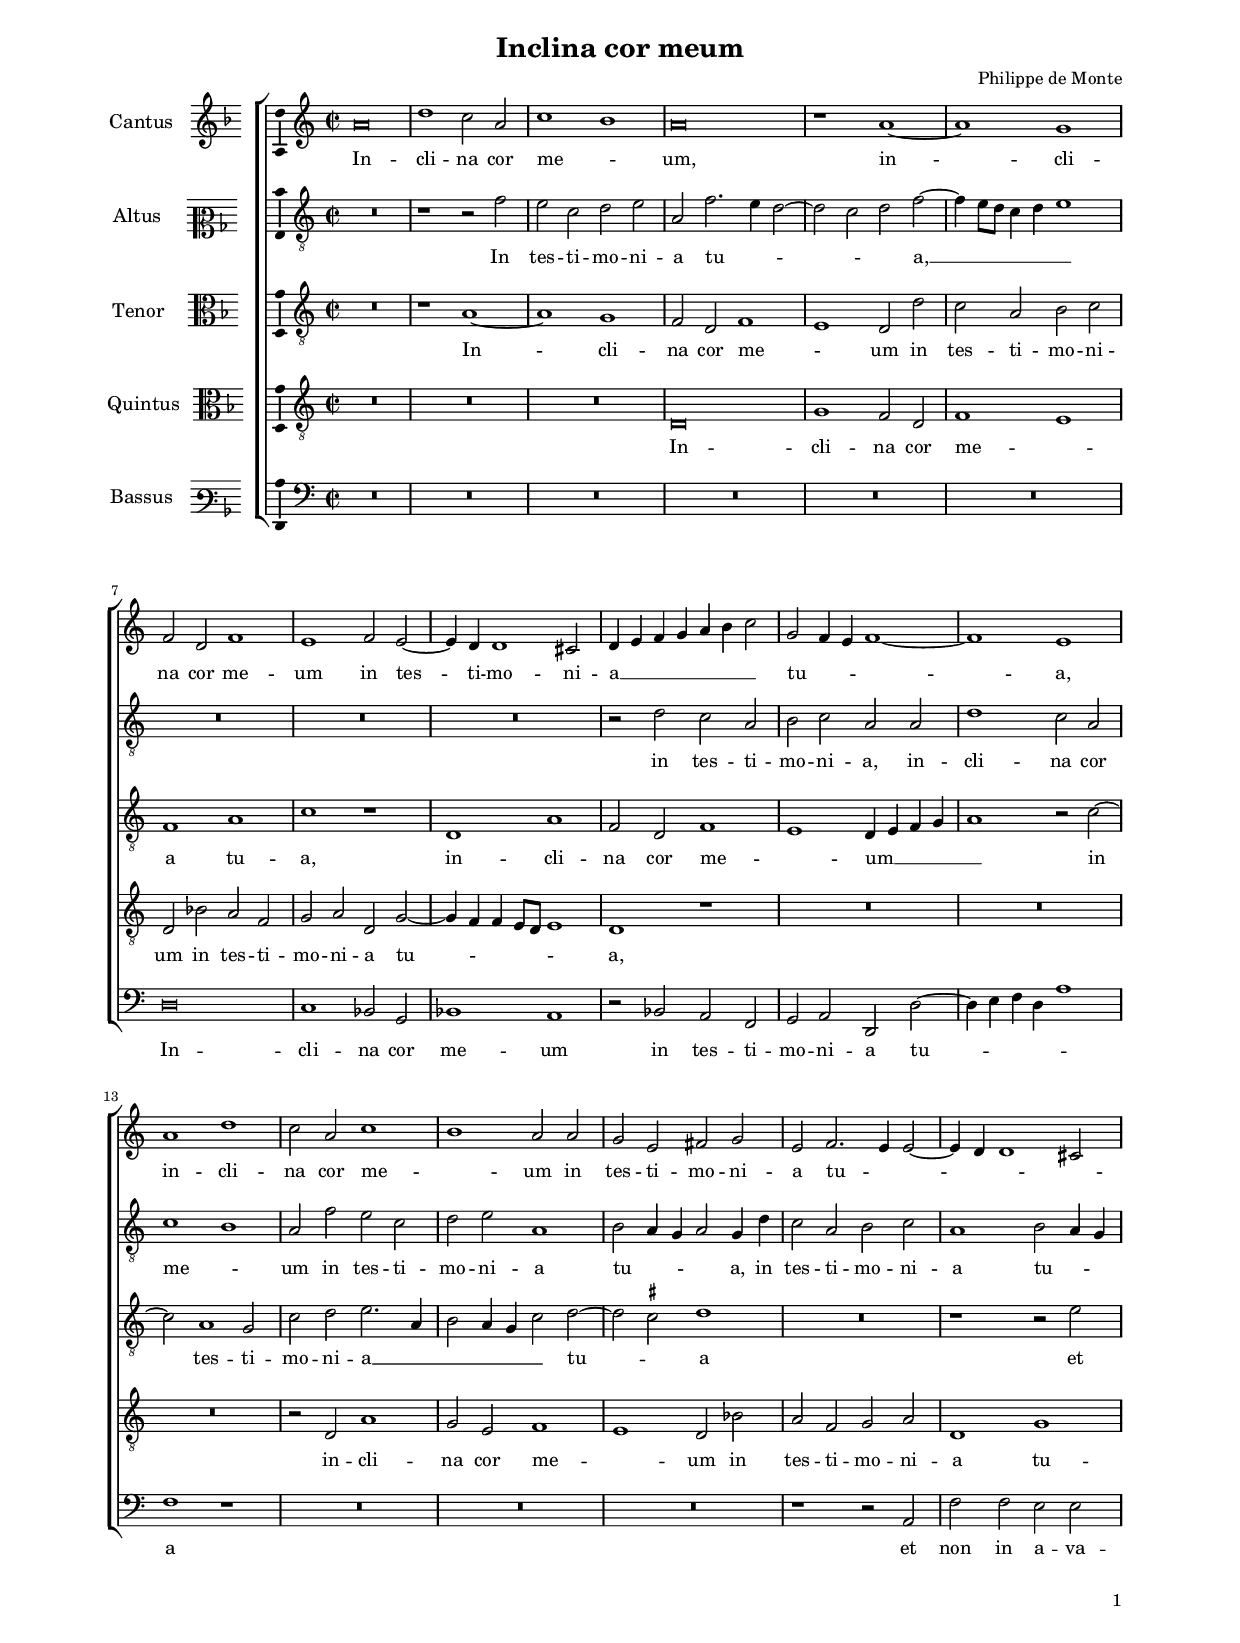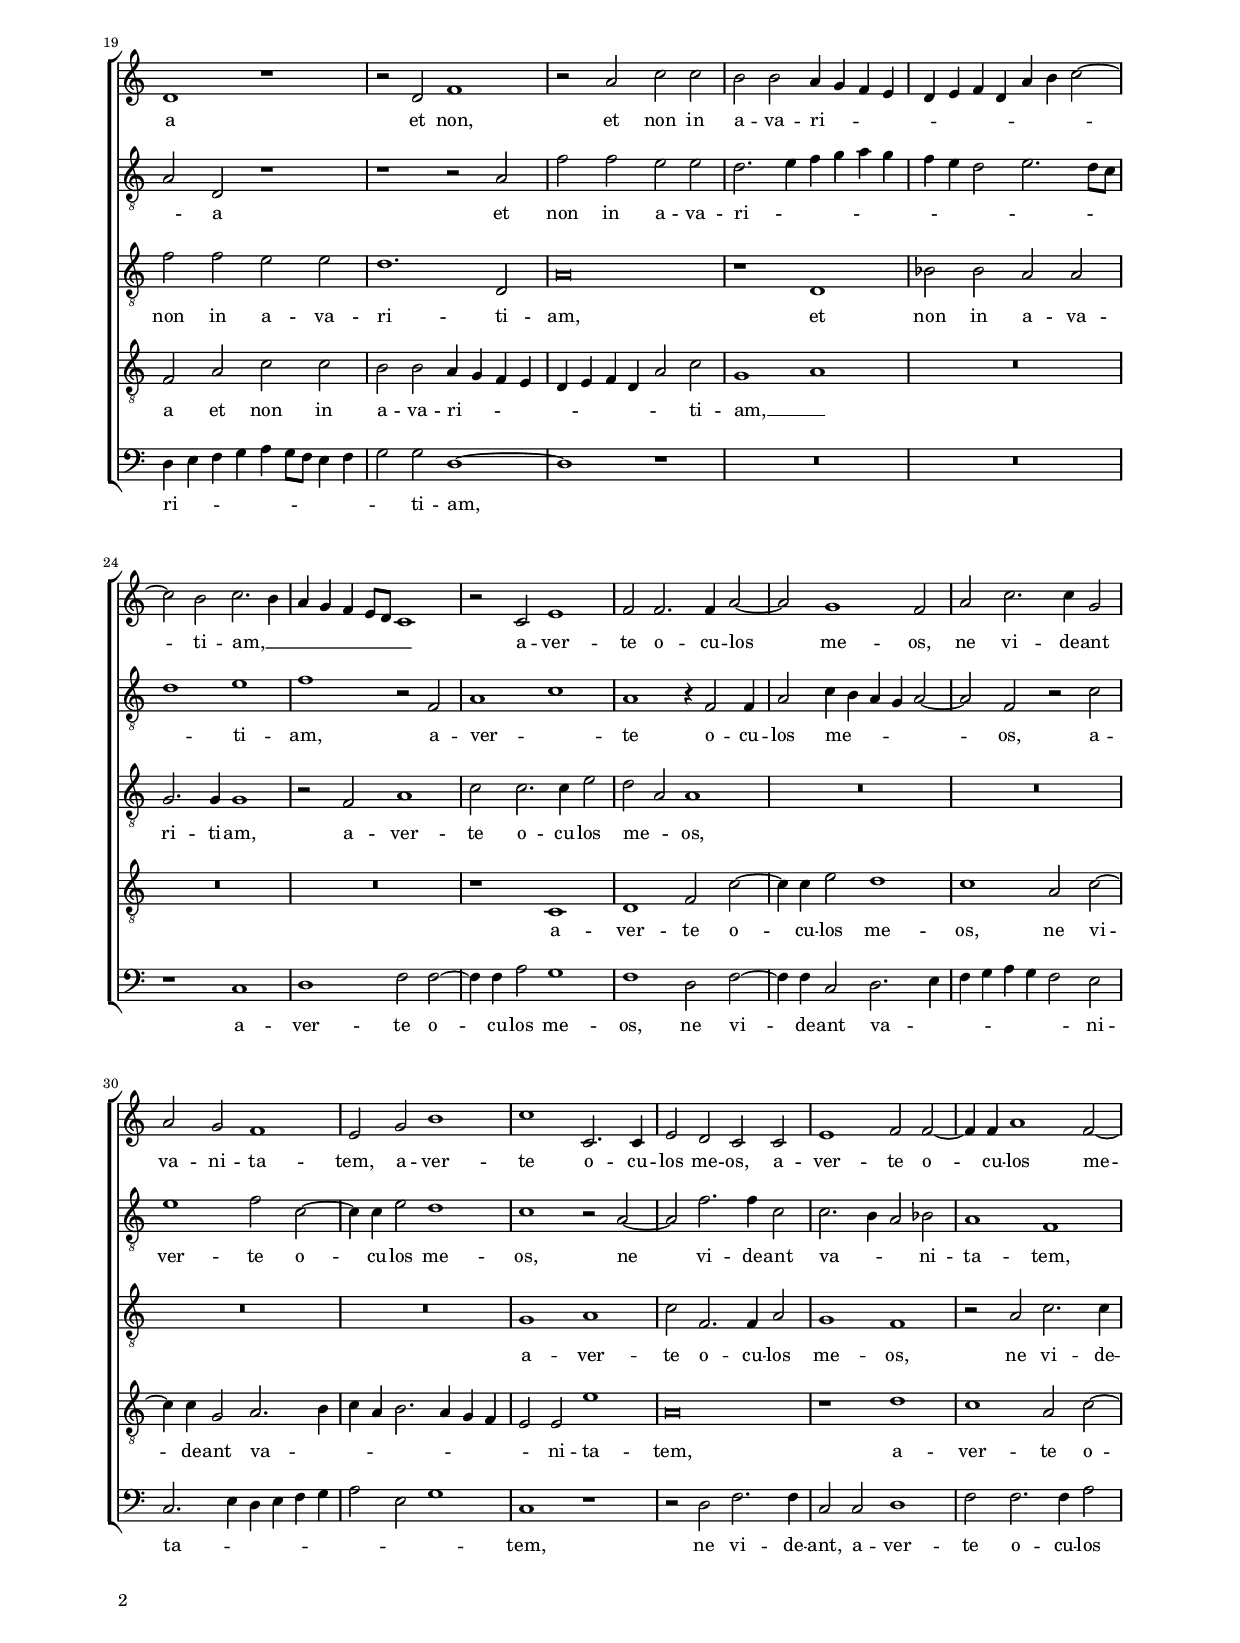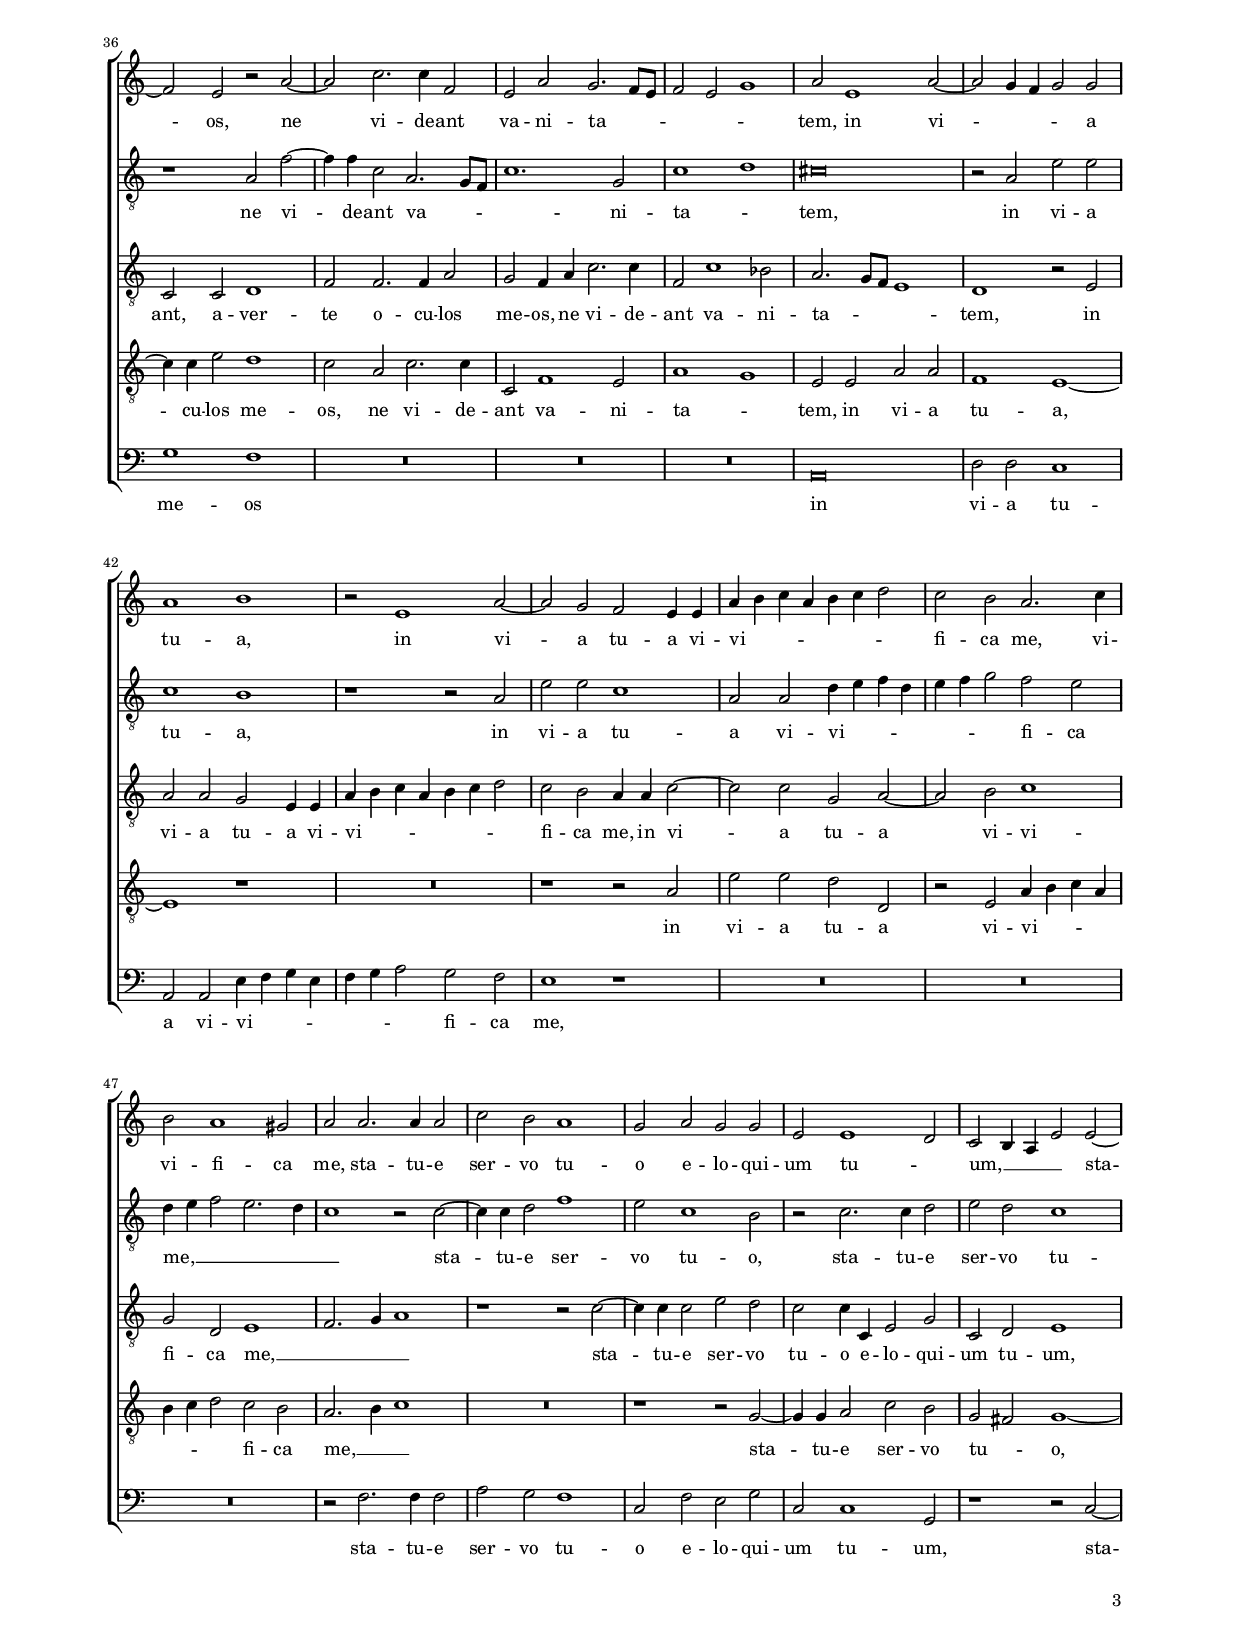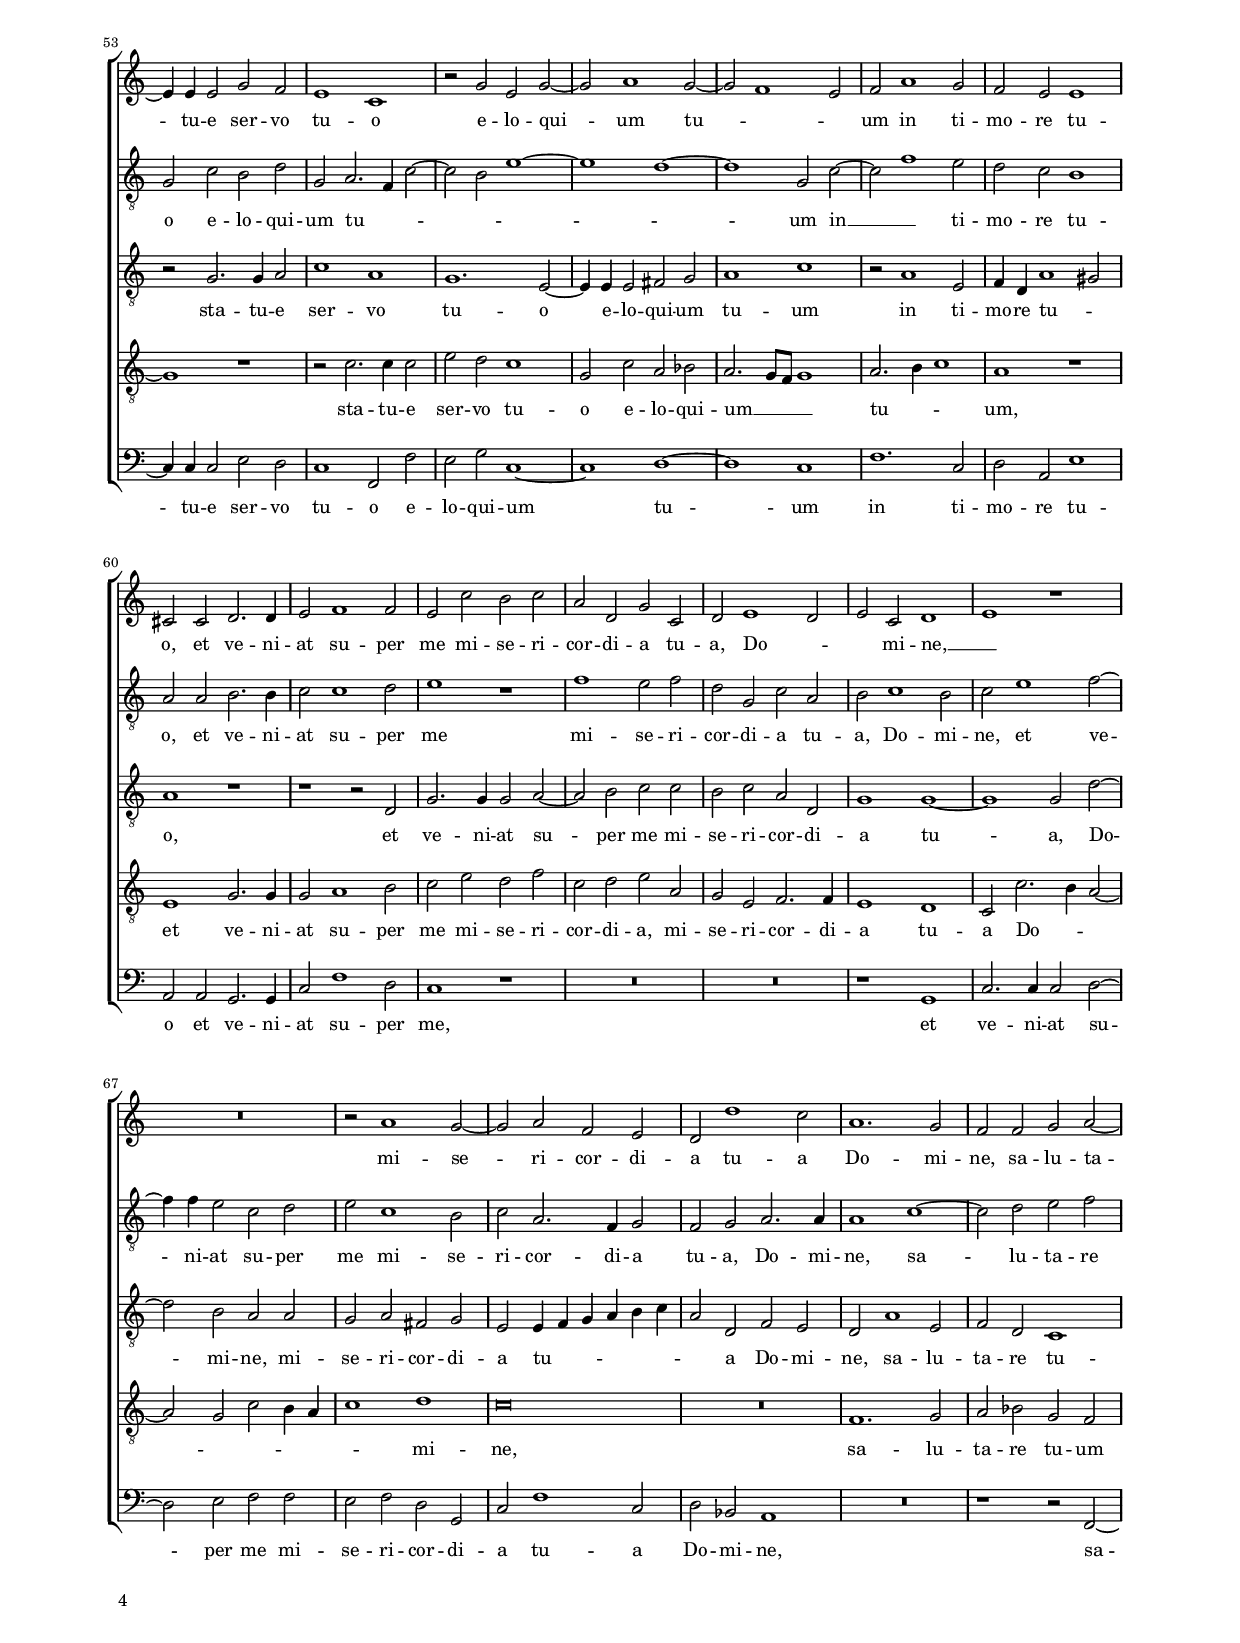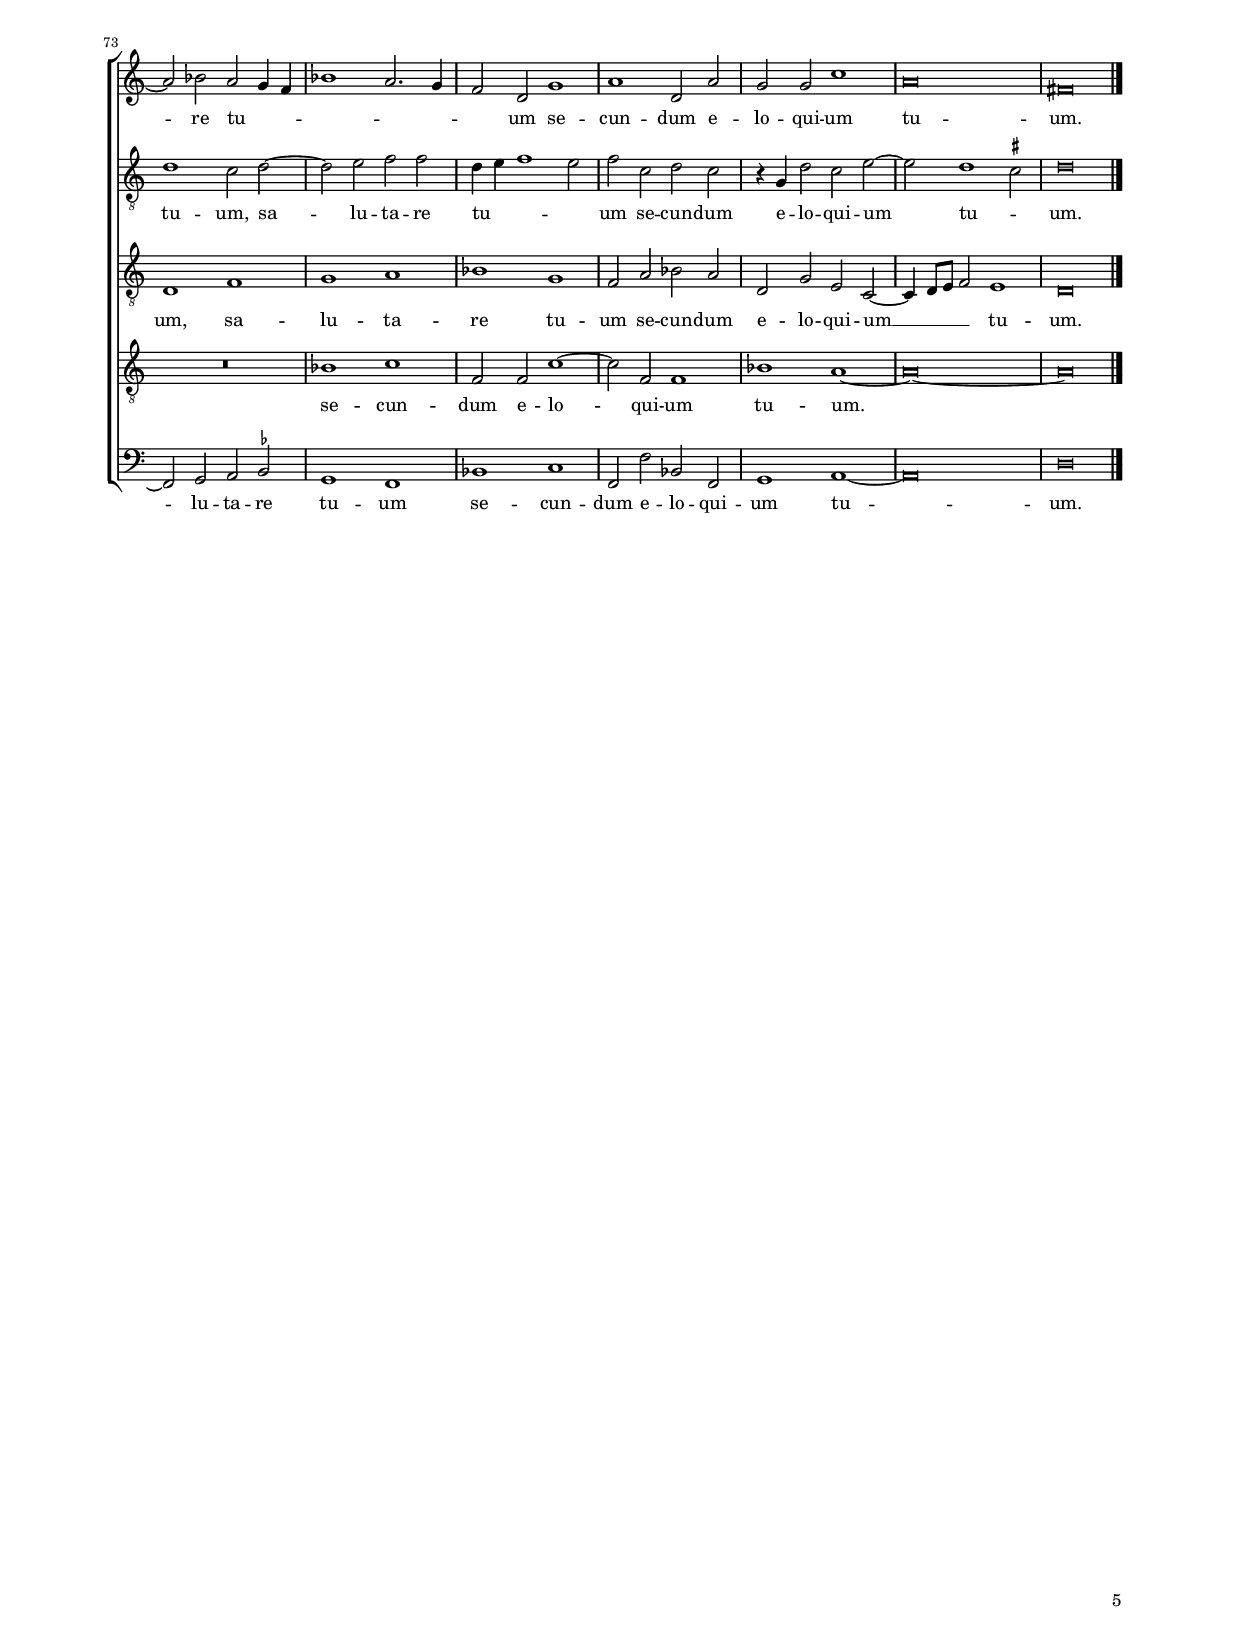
\header
{
  title="Inclina cor meum"
  composer="Philippe de Monte"
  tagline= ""
}

\version "2.22.0"
\include "deutsch.ly"
#(set-global-staff-size 15)
% #(set-default-paper-size "letter")
#(ly:set-option 'point-and-click #f)


	ficta = { \once \set suggestAccidentals = ##t }
	
	forget = #(define-music-function (music) (ly:music?) #{
		\accidentalStyle forget
		$music
		\accidentalStyle default
		#})
	
	m = \melisma
	me = \melismaEnd
	
    
\paper
	{
	top-margin = 1.8 \cm
	bottom-margin = 1.2 \cm
	left-margin = 2 \cm
	right-margin = 2 \cm
	ragged-bottom = ##f
	ragged-last-bottom = ##t
	print-page-number = ##f
	score-system-spacing = #'((basic-distance . 16) (minimum-distance . 14) (padding . 5) (strechability . 150))
	system-system-spacing = #'((basic-distance . 16) (minimum-distance . 14) (padding . 5) (strechability . 150))
    oddFooterMarkup=\markup   \fill-line { "" \fromproperty #'page:page-number-string }
    evenFooterMarkup=\markup  \fill-line { \fromproperty #'page:page-number-string "" }
    last-bottom-spacing = #'((basic-distance . 12) (minimum-distance . 7) (padding . 4))
%	print-all-headers = ##t
%	print-first-page-number = ##t
%	first-page-number = 1
	}

	
global = {
	\key f \major
	\time 2/2 \set Score.measureLength = #(ly:make-moment 2/1)
    \skip 1*2*79 \bar "|."
	}


incipitcantus = \markup { \score {
	{
	\set Staff.instrumentName = \markup { \fontsize #1 "Cantus" }
	\key f \major
	\clef violin
	s4 \bar ""
	}
	\layout  {
	raggedright = ##t
	indent = 1.6 \cm
	line-width = 2.2\cm
	\context { \Staff \remove Time_signature_engraver }
	\override Staff.Clef.Y-extent = #'(0 . 0)
	}} \hspace #1 }
	
      
incipitaltus = \markup { \score {
	{
	\set Staff.instrumentName = \markup { \fontsize #1 "Altus" }
	\key f \major
	\clef mezzosoprano
	s4 \bar ""
	}
	\layout  {
	raggedright = ##t
	indent = 1.6 \cm
	line-width = 2.2\cm
	\context { \Staff \remove Time_signature_engraver }
	\override Staff.Clef.Y-extent = #'(0 . 0)
	}} \hspace #1 }


incipittenor = \markup { \score {
	{
	\set Staff.instrumentName = \markup { \fontsize #1 "Tenor" }
	\key f \major
	\clef alto
	s4 \bar ""
	}
	\layout  {
	raggedright = ##t
	indent = 1.6 \cm
	line-width = 2.2\cm
	\context { \Staff \remove Time_signature_engraver }
	\override Staff.Clef.Y-extent = #'(0 . 0)
	}} \hspace #1 }
      
      
incipitquintus = \markup { \score {
	{
	\set Staff.instrumentName = \markup { \fontsize #1 "Quintus" }
	\key f \major
	\clef alto
	s4 \bar ""
	}
	\layout  {
	raggedright = ##t
	indent = 1.6 \cm
	line-width = 2.2\cm
	\context { \Staff \remove Time_signature_engraver }
	\override Staff.Clef.Y-extent = #'(0 . 0)
	}} \hspace #1 }
      
      
incipitbassus = \markup { \score {
	{
	\set Staff.instrumentName = \markup { \fontsize #1 "Bassus" }
	\key f \major
	\clef varbaritone
	s4 \bar ""
	}
	\layout  {
	raggedright = ##t
	indent = 1.6 \cm
	line-width = 2.2\cm
	\context { \Staff \remove Time_signature_engraver }
	\override Staff.Clef.Y-extent = #'(0 . 0)
	}} \hspace #1 }


cantus =  \relative c''
	{
	d\breve
	g1 f2 d
	f1 \m e \me
	d\breve
%5
	r1 d~ |
	d1 c
	b2 g b1
	a1 b2 a~
	a4 g g1 fis2
%10
	g4 \m a b c d e f2 \me |
	c2 \m b4 a b1~
	b1 \me a
	d1 g
	f2 d f1 \m
%15
	e1 \me d2 d |
	c2 a h c
	a2 b2. \m a4 a2~
	a4 g g1 fis2 \me
	g1 r
%20
	r2 g b1 |
	r2 d f f
	e2 e d4 \m c b a
	g4 a b g d' e f2~
	f2 \me e f2. \m e4
%25
	d4 c b a8 g f1 \me |
	r2 f a1
	b2 b2. b4 d2~
	d2 c1 b2
	d2 f2. f4 c2
%30
	d2 c b1 |
	a2 c e1
	f1 f,2. f4
	a2 g f f
	a1 b2 b~
%35
	b4 b d1 b2~ |
	b2 a r d~
	d2 f2. f4 b,2
	a2 d c2. \m b8 a
	b2 a c1 \me
%40
	d2 a1 d2~ |
	d2 \m c4 b c2 \me c
	d1 e
	r2 a,1 d2~
	d2 c b a4 a
%45
	d4 \m e f d e f g2 \me |
	f2 e d2. f4
	e2 d1 cis2
	d2 d2. d4 d2
	f2 e d1
%50
	c2 d c c |
	a2 a1 \m g2 \me
	f2 \m e4 d a'2 \me a~
	a4 a a2 c b
	a1 f
%55
	r2 c' a c~ |
	c2 d1 c2~
	c2 \m b1 a2 \me
	b2 d1 c2
	b2 a a1
%60
	fis2 fis g2. g4 |
	a2 b1 b2
	a2 f' e f
	d2 g, c f,
	g2 a1 \m g2
%65
	a2 \me f g1 \m |
	a1 \me r
	R\breve
	r2 d1 c2~
	c2 d b a
%70
	g2 g'1 f2 |
	d1. c2
	b2 b c d~
	d2 es d2 \m c4 b
	es1 d2. c4
%75
	b2 \me g c1 |
	d1 g,2 d'
	c2 c f1
	d\breve
	h\breve |
	}


altus =  \relative c'
        {
	R\breve
	r1 r2 b'
	a2 f g a
	d,2 b'2. \m a4 g2~
%5
	g2 f g \me b~ |
	b4 \m a8 g f4 g a1 \me
	R\breve
	R\breve
	R\breve
%10
	r2 g f d |
	e2 f d d
	g1 f2 d
	f1 \m e \me
	d2 b' a f
%15
	g2 a d,1 |
	e2 \m d4 c d2 \me c4 g'
	f2 d e f
	d1 e2 \m d4 c
	d2 \me g, r1
%20
	r1 r2 d' |
	b'2 b a a
	g2. \m a4 b c d c
	b4 a g2 a2. g8 f
	g1 \me a
%25
	b1 r2 b, |
	d1 \m f \me
	d1 r4 b2 b4
	d2 f4 \m e d c d2~
	d2 \me b r f'
%30
	a1 b2 f~ |
	f4 f a2 g1
	f1 r2 d~
	d2 b'2. b4 f2
	f2. \m e4 d2 \me es
%35
	d1 b |
	r1 d2 b'~
	b4 b f2 d2. \m c8 b
	f'1. \me c2
	f1 \m g \me
%40
	fis\breve |
	r2 d a' a
	f1 e
	r1 r2 d
	a'2 a f1
%45
	d2 d g4 \m a b g |
	a4 b c2 \me b a
	g4 \m a b2 a2. g4
	f1 \me r2 f~
	f4 f g2 b1
%50
	a2 f1 e2 |
	r2 f2. f4 g2
	a2 g f1
	c2 f e g
	c,2 d2. \m b4 f'2~
%55
	f2 e a1~ |
	a1 g~
	g1 \me c,2 f~
	f2 \m b1 \me a2
	g2 f e1
%60
	d2 d e2. e4 |
	f2 f1 g2
	a1 r
	b1 a2 b
	g2 c, f d
%65
	e2 f1 e2 |
	f2 a1 b2~
	b4 b a2 f g
	a2 f1 e2
	f2 d2. b4 c2
%70
	b2 c d2. d4 |
	d1 f~
	f2 g a b
	g1 f2 g~
	g2 a b b
%75
	g4 \m a b1 a2 \me |
	b2 f g f
	r4 c g'2 f a~
	a2 g1 \m \ficta fis2 \me
	g\breve |
	}


tenor =  \relative c'
	{
	R\breve
	r1 d~
	d1 c
	b2 g b1 \m
%5
	a1 \me g2 g' |
	f2 d e f
	b,1 d
	f1 r
	g,1 d'
%10
	b2 g b1 \m |
	a1 \me g4 \m a b c
	d1 \me r2 f~
	f2 d1 c2
	f2 g a2. \m d,4
%15
	e2 d4 c f2 \me g~ |
	g2 \m \ficta fis \me g1
	R\breve
	r1 r2 a
	b2 b a a
%20
	g1. g,2 |
	d'\breve
	r1 g,
	es'2 es d d
	c2. c4 c1
%25
	r2 b d1 |
	f2 f2. f4 a2
	g2 \m d \me d1
	R\breve
	R\breve
%30
	R\breve |
	R\breve
	c1 d
	f2 b,2. b4 d2
	c1 b
%35
	r2 d f2. f4 |
	f,2 f g1
	b2 b2. b4 d2
	c2 b4 d f2. f4
	b,2 f'1 es2
%40
	d2. \m c8 b a1 \me |
	g1 r2 a
	d2 d c a4 a
	d4 \m e f d e f g2 \me
	f2 e d4 d f2~
%45
	f2 f c d~ |
	d2 e f1
	c2 g a1 \m
	b2. c4 d1 \me
	r1 r2 f~
%50
	f4 f f2 a g |
	f2 f4 f, a2 c
	f,2 g a1
	r2 c2. c4 d2
	f1 d
%55
	c1. a2~ |
	a4 a a2 h c
	d1 f
	r2 d1 a2
	b4 g d'1 \m cis2 \me
%60
	d1 r |
	r1 r2 g,
	c2. c4 c2 d~
	d2 e f f
	e2 f d g,
%65
	c1 c~ |
	c1 c2 g'~
	g2 e d d
	c2 d h c
	a2 a4 \m b c d e f
%70
	d2 \me g, b a |
	g2 d'1 a2
	b2 g f1
	g1 b
	c1 d
%75
	es1 c |
	b2 d es d
	g,2 c a f~
	f4 \m g8 a b2 \me a1
	g\breve |
	}

	
quintus  =  \relative c'
	{
	R\breve
	R\breve
	R\breve
	g\breve
%5
	c1 b2 g |
	b1 \m a \me
	g2 es' d b
	c2 d g, c~
	c4 \m b b a8 g a1 \me
%10
	g1 r |
	R\breve
	R\breve
	R\breve
	r2 g d'1
%15
	c2 a b1 \m | 
	a1 \me g2 es'
	d2 b c d
	g,1 c
	b2 d f f
%20
	e2 e d4 \m c b a |
	g4 a b g d'2 \me f
	c1 \m d \me
	R\breve
	R\breve
%25
	R\breve |
	r1 f,
	g1 b2 f'2~
	f4 f a2 g1
	f1 d2 f~
%30
	f4 f c2 d2. \m e4 |
	f4 d e2. d4 c b
	a2 \me a a'1
	d,\breve
	r1 g
%35
	f1 d2 f~ |
	f4 f a2 g1
	f2 d f2. f4
	f,2 b1 a2
	d1 \m c \me
%40
	a2 a d d |
	b1 a~
	a1 r
	R\breve
	r1 r2 d
%45
	a'2 a g g, |
	r2 a d4 \m e f d
	e4 f g2 \me f e
	d2. \m e4 f1 \me
	R\breve
%50
	r1 r2 c~ |
	c4 c d2 f e
	c2 \m h \me c1~
	c1 r
	r2 f2. f4 f2
%55
	a2 g f1 |
	c2 f d es
	d2. \m c8 b c1 \me
	d2. \m e4 f1 \me
	d1 r
%60
	a1 c2. c4 |
	c2 d1 e2
	f2 a g b
	f2 g a d,
	c2 a b2. b4
%65
	a1 g |
	f2 f'2. \m e4 d2~
	d2 c f e4 d
	f1 \me g
	f\breve
%70
	R\breve |
	b,1. c2
	d2 es c b
	R\breve
	es1 f
%75
	b,2 b f'1~
	f2 b, b1
	es1 d~
	d\breve~
	d\breve |
	}


bassus  =  \relative c
	{
	R\breve
	R\breve
	R\breve
	R\breve
%5
	R\breve |
	R\breve
	g'\breve
	f1 es2 c
	es1 d
%10
	r2 es d b |
	c2 d g, g'~
	g4 \m a b g d'1 \me
	b1 r
	R\breve
%15
	R\breve |
	R\breve
	r1 r2 d,
	b'2 b a a
	g4 \m a b c d c8 b a4 b
%20
	c2 \me c g1~ |
	g1 r
	R\breve
	R\breve
	r1 f
%25
	g1 b2 b~ |
	b4 b d2 c1
	b1 g2 b~
	b4 b f2 g2. \m a4
	b4 c d c b2 \me a
%30
	f2. \m a4 g a b c |
	d2 a c1 \me
	f,1 r
	r2 g b2. b4
	f2 f g1
%35
	b2 b2. b4 d2 |
	c1 b
	R\breve
	R\breve
	R\breve
%40
	d,\breve |
	g2 g f1
	d2 d a'4 \m b c a
	b4 c d2 \me c b
	a1 r
%45
	R\breve |
	R\breve
	R\breve
	r2 b2. b4 b2
	d2 c b1
%50
	f2 b a c |
	f,2 f1 c2
	r1 r2 f~
	f4 f f2 a g
	f1 b,2 b'
%55
	a2 c f,1~ |
	f1 g~
	g1 f
	b1. f2
	g2 d a'1
%60
	d,2 d c2. c4 |
	f2 b1 g2
	f1 r
	R\breve
	R\breve
%65
	r1 c |
	f2. f4 f2 g~
	g2 a b b
	a2 b g c,
	f2 b1 f2
%70
	g2 es d1 |
	R\breve
	r1 r2 b~
	b2 c d \ficta es
	c1 b
%75
	es1 f |
	b,2 b' es, b
	c1 d~
	d\breve
	g\breve |
	}

lyricscantus = \lyricmode {
	In -- cli -- na cor me -- um,
	in -- cli -- na cor me -- um in tes -- ti -- mo -- ni -- a __ tu -- a,
	in -- cli -- na cor me -- um in tes -- ti -- mo -- ni -- a tu -- a
	et non,
	et non in a -- va -- ri -- ti -- am, __
	a -- ver -- te o -- cu -- los me -- os, ne vi -- de -- ant va -- ni -- ta -- tem,
	a -- ver -- te o -- cu -- los me -- os,
	a -- ver -- te o -- cu -- los me -- os, ne vi -- de -- ant va -- ni -- ta -- tem,
	in vi -- a tu -- a,
	in vi -- a tu -- a vi -- vi -- fi -- ca me,
	vi -- vi -- fi -- ca me,
	sta -- tu -- e ser -- vo tu -- o e -- lo -- qui -- um tu -- um, __
	sta -- tu -- e ser -- vo tu -- o e -- lo -- qui -- um tu -- um in ti -- mo -- re tu -- o,
	et ve -- ni -- at su -- per me mi -- se -- ri -- cor -- di -- a tu -- a, Do -- mi -- ne, __
	mi -- se -- ri -- cor -- di -- a tu -- a Do -- mi -- ne,
	sa -- lu -- ta -- re tu -- um se -- cun -- dum e -- lo -- qui -- um tu -- um.
	}


lyricsaltus = \lyricmode {
	In tes -- ti -- mo -- ni -- a tu -- a, __
	in tes -- ti -- mo -- ni -- a,
	in -- cli -- na cor me -- um in tes -- ti -- mo -- ni -- a tu -- a,
	in tes -- ti -- mo -- ni -- a tu -- a
	et non in a -- va -- ri -- ti -- am,
	a -- ver -- te o -- cu -- los me -- os,
	a -- ver -- te o -- cu -- los me -- os, ne vi -- de -- ant va -- ni -- ta -- tem,
	ne vi -- de -- ant va -- ni -- ta -- tem,
	in vi -- a tu -- a,
	in vi -- a tu -- a vi -- vi -- fi -- ca me, __
	sta -- tu -- e ser -- vo tu -- o,
	sta -- tu -- e ser -- vo tu -- o e -- lo -- qui -- um tu -- um in __ ti -- mo -- re tu -- o,
	et ve -- ni -- at su -- per me mi -- se -- ri -- cor -- di -- a tu -- a, Do -- mi -- ne,
	et ve -- ni -- at su -- per me mi -- se -- ri -- cor -- di -- a tu -- a, Do -- mi -- ne,
	sa -- lu -- ta -- re tu -- um,
	sa -- lu -- ta -- re tu -- um se -- cun -- dum e -- lo -- qui -- um tu -- um.
	}


lyricstenor = \lyricmode {
	In -- cli -- na cor me -- um in tes -- ti -- mo -- ni -- a tu -- a,
	in -- cli -- na cor me -- um __ in tes -- ti -- mo -- ni -- a __ tu -- a
	et non in a -- va -- ri -- ti -- am,
	et non in a -- va -- ri -- ti -- am,
	a -- ver -- te o -- cu -- los me -- os,
	a -- ver -- te o -- cu -- los me -- os, ne vi -- de -- ant,
	a -- ver -- te o -- cu -- los me -- os, ne vi -- de -- ant va -- ni -- ta -- tem,
	in vi -- a tu -- a vi -- vi -- fi -- ca me,
	in vi -- a tu -- a vi -- vi -- fi -- ca me, __
	sta -- tu -- e ser -- vo tu -- o e -- lo -- qui -- um tu -- um,
	sta -- tu -- e ser -- vo tu -- o e -- lo -- qui -- um tu -- um in ti -- mo -- re tu -- o,
	et ve -- ni -- at su -- per me mi -- se -- ri -- cor -- di -- a tu -- a, Do -- mi -- ne,
	mi -- se -- ri -- cor -- di -- a tu -- a Do -- mi -- ne,
	sa -- lu -- ta -- re tu -- um,
	sa -- lu -- ta -- re tu -- um se -- cun -- dum e -- lo -- qui -- um __ tu -- um.
	}


lyricsquintus = \lyricmode {
	In -- cli -- na cor me -- um in tes -- ti -- mo -- ni -- a tu -- a,
	in -- cli -- na cor me -- um in tes -- ti -- mo -- ni -- a tu -- a
	et non in a -- va -- ri -- ti -- am, __
	a -- ver -- te o -- cu -- los me -- os, ne vi -- de -- ant va -- ni -- ta -- tem,
	a -- ver -- te o -- cu -- los me -- os, ne vi -- de -- ant va -- ni -- ta -- tem,
	in vi -- a tu -- a,
	in vi -- a tu -- a vi -- vi -- fi -- ca me, __
	sta -- tu -- e ser -- vo tu -- o,
	sta -- tu -- e ser -- vo tu -- o e -- lo -- qui -- um __ tu -- um,
	et ve -- ni -- at su -- per me mi -- se -- ri -- cor -- di -- a,
	mi -- se -- ri -- cor -- di -- a tu -- a Do -- mi -- ne,
	sa -- lu -- ta -- re tu -- um se -- cun -- dum e -- lo -- qui -- um tu -- um.
	}


lyricsbassus = \lyricmode {
	In -- cli -- na cor me -- um in tes -- ti -- mo -- ni -- a tu -- a
	et non in a -- va -- ri -- ti -- am,
	a -- ver -- te o -- cu -- los me -- os, ne vi -- de -- ant va -- ni -- ta -- tem,
	ne vi -- de -- ant,
	a -- ver -- te o -- cu -- los me -- os
	in vi -- a tu -- a vi -- vi -- fi -- ca me,
	sta -- tu -- e ser -- vo tu -- o e -- lo -- qui -- um tu -- um,
	sta -- tu -- e ser -- vo tu -- o e -- lo -- qui -- um tu -- um in ti -- mo -- re tu -- o
	et ve -- ni -- at su -- per me,
	et ve -- ni -- at su -- per me mi -- se -- ri -- cor -- di -- a tu -- a Do -- mi -- ne,
	sa -- lu -- ta -- re tu -- um se -- cun -- dum e -- lo -- qui -- um tu -- um.
	}


\score
{  
    \transpose f c {
	\new ChoirStaff \with { \override StaffGrouper.staff-staff-spacing.basic-distance = #12 }
	<<

	\new Staff << \global
	\new Voice="v1" {
		\set Staff.instrumentName=\incipitcantus
%		\set Staff.instrumentName= "S"
		\set Staff.midiInstrument = "reed organ"
		\clef violin
		\cantus }
	\new Lyrics \lyricsto "v1" {\lyricscantus }
	>>


	\new Staff << \global
	\new Voice="v2" {
		\set Staff.instrumentName=\incipitaltus
%		\set Staff.instrumentName= "A"
		\set Staff.midiInstrument = "reed organ"
		\clef "G_8" 
		\altus}
	\new Lyrics \lyricsto "v2" {\lyricsaltus }
	>>


	\new Staff << \global
	\new Voice="v3" {
		\set Staff.instrumentName=\incipittenor
%		\set Staff.instrumentName= "T"
		\set Staff.midiInstrument = "reed organ"
		\clef "G_8"
		\tenor }
	\new Lyrics \lyricsto "v3" {\lyricstenor }
	>>


	\new Staff << \global
	\new Voice="v5" {
		\set Staff.instrumentName=\incipitquintus
%		\set Staff.instrumentName= "Q"
		\set Staff.midiInstrument = "reed organ"
		\clef "G_8"
		\quintus}
	\new Lyrics \lyricsto "v5" {\lyricsquintus }
	>>


	\new Staff << \global
	\new Voice="v4" {
		\set Staff.instrumentName=\incipitbassus
%		\set Staff.instrumentName= "B"
		\set Staff.midiInstrument = "reed organ"
		\clef bass 
		\bassus }
	\new Lyrics \lyricsto "v4" {\lyricsbassus}
	>>

	>>
	} % transpose

	\layout
	{
	indent = 2.5 \cm
	\context { \Staff \override TimeSignature.break-visibility = #end-of-line-invisible }
	\context { \Lyrics \override VerticalAxisGroup.nonstaff-relatedstaff-spacing.padding = #1.4 }
%	\context { \Lyrics \override LyricText.font-size = #1 }
	\context { \Staff \consists "Ambitus_engraver" }
	\context { \Score \override BarNumber.padding = #2 }
	\context { \Voice \override NoteHead.style = #'baroque }
	}
	
\midi
	{
    	\tempo 2 = 90
	}
	
}


% EOF
